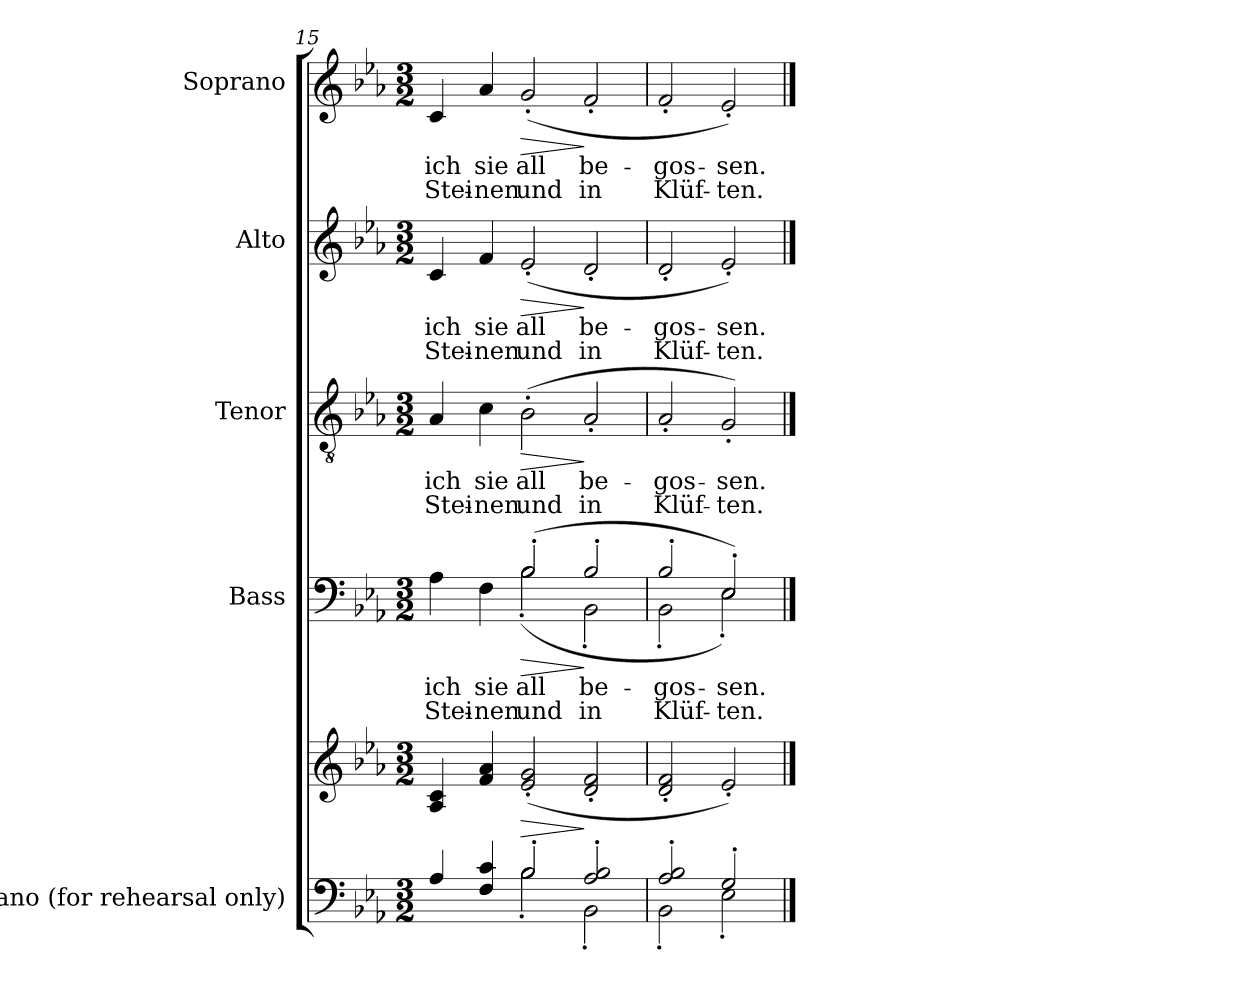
**kern	**kern	**dynam	**kern	**text	**text	**dynam	**kern	**text	**text	**dynam	**kern	**text	**text	**dynam	**kern	**text	**text	**dynam
*part5	*part5	*part5	*part4	*part4	*part4	*part4	*part3	*part3	*part3	*part3	*part2	*part2	*part2	*part2	*part1	*part1	*part1	*part1
*staff6	*staff5	*staff5/6	*staff4	*staff4	*staff4	*staff4	*staff3	*staff3	*staff3	*staff3	*staff2	*staff2	*staff2	*staff2	*staff1	*staff1	*staff1	*staff1
*I"Piano (for rehearsal  only)	*	*	*I"Bass	*	*	*	*I"Tenor	*	*	*	*I"Alto	*	*	*	*I"Soprano	*	*	*
*I'Pno	*	*	*	*	*	*	*	*	*	*	*	*	*	*	*I'Pno	*	*	*
!!LO:PB:g=z
*clefF4	*clefG2	*	*clefF4	*	*	*	*clefGv2	*	*	*	*clefG2	*	*	*	*clefG2	*	*	*
*k[b-e-a-]	*k[b-e-a-]	*	*k[b-e-a-]	*	*	*	*k[b-e-a-]	*	*	*	*k[b-e-a-]	*	*	*	*k[b-e-a-]	*	*	*
*E-:	*E-:	*	*E-:	*	*	*	*E-:	*	*	*	*E-:	*	*	*	*E-:	*	*	*
*M3/2	*M3/2	*	*M3/2	*	*	*	*M3/2	*	*	*	*M3/2	*	*	*	*M3/2	*	*	*
=15	=15	=15	=15	=15	=15	=15	=15	=15	=15	=15	=15	=15	=15	=15	=15	=15	=15	=15
*^	*	*	*	*	*	*	*	*	*	*	*	*	*	*	*	*	*	*
!	!	!	!	!	!LO:LY:b	!LO:LY:b	!	!	!LO:LY:b	!LO:LY:b	!	!	!LO:LY:b	!LO:LY:b	!	!	!LO:LY:b	!LO:LY:b	!
*	*	*	*	*^	*	*	*	*	*	*	*	*	*	*	*	*	*	*	*
4A-/	2ryy	4A-/ 4c/	.	4A-\	2ryy	ich	Stei-	.	4A-/	ich	Stei-	.	4c/	ich	Stei-	.	4c/	ich	Stei-	.
!	!	!	!	!	!	!LO:LY:b	!LO:LY:b	!	!	!LO:LY:b	!LO:LY:b	!	!	!LO:LY:b	!LO:LY:b	!	!	!LO:LY:b	!LO:LY:b	!
4F/ 4c/	.	4f/ 4a-/	.	4F\	.	sie	-nen	.	4c\	sie	-nen	.	4f/	sie	-nen	.	4a-/	sie	-nen	.
!	!	!	!LO:HP:b	!	!	!LO:LY:b	!LO:LY:b	!LO:HP:b	!	!LO:LY:b	!LO:LY:b	!LO:HP:b	!	!LO:LY:b	!LO:LY:b	!LO:HP:b	!	!LO:LY:b	!LO:LY:b	!LO:HP:b
2B-'/	2B-'\	(<2e-/' 2g/'	>	(>2B-'/	(<2B-'\	all	und	>	(>2B-'\	all	und	>	(<2e-'/	all	und	>	(<2g'/	all	und	>
!	!	!	!	!	!	!LO:LY:b	!LO:LY:b	!	!	!LO:LY:b	!LO:LY:b	!	!	!LO:LY:b	!LO:LY:b	!	!	!LO:LY:b	!LO:LY:b	!
2A-/' 2B-/'	2BB-'\	2d/' 2f/'	]	2B-'/	2BB-'\	be-	in	]	2A-'/	be-	in	]	2d'/	be-	in	]	2f'/	be-	in	]
=16	=16	=16	=16	=16	=16	=16	=16	=16	=16	=16	=16	=16	=16	=16	=16	=16	=16	=16	=16	=16
!	!	!	!	!	!	!LO:LY:b	!LO:LY:b	!	!	!LO:LY:b	!LO:LY:b	!	!	!LO:LY:b	!LO:LY:b	!	!	!LO:LY:b	!LO:LY:b	!
2A-/' 2B-/'	2BB-'\	2d/' 2f/'	.	2B-'/	2BB-'\	-gos-	Klüf-	.	2A-'/	-gos-	Klüf-	.	2d'/	-gos-	Klüf-	.	2f'/	-gos-	Klüf-	.
!	!	!	!	!	!	!LO:LY:b	!LO:LY:b	!	!	!LO:LY:b	!LO:LY:b	!	!	!LO:LY:b	!LO:LY:b	!	!	!LO:LY:b	!LO:LY:b	!
2G'/	2E-'\	2e-'/)	.	2E-'/)	2E-'\)	-sen.	-ten.	.	2G'/)	-sen.	-ten.	.	2e-'/)	-sen.	-ten.	.	2e-'/)	-sen.	-ten.	.
*v	*v	*	*	*v	*v	*	*	*	*	*	*	*	*	*	*	*	*	*	*	*
==	==	==	==	==	==	==	==	==	==	==	==	==	==	==	==	==	==	==
*-	*-	*-	*-	*-	*-	*-	*-	*-	*-	*-	*-	*-	*-	*-	*-	*-	*-	*-
